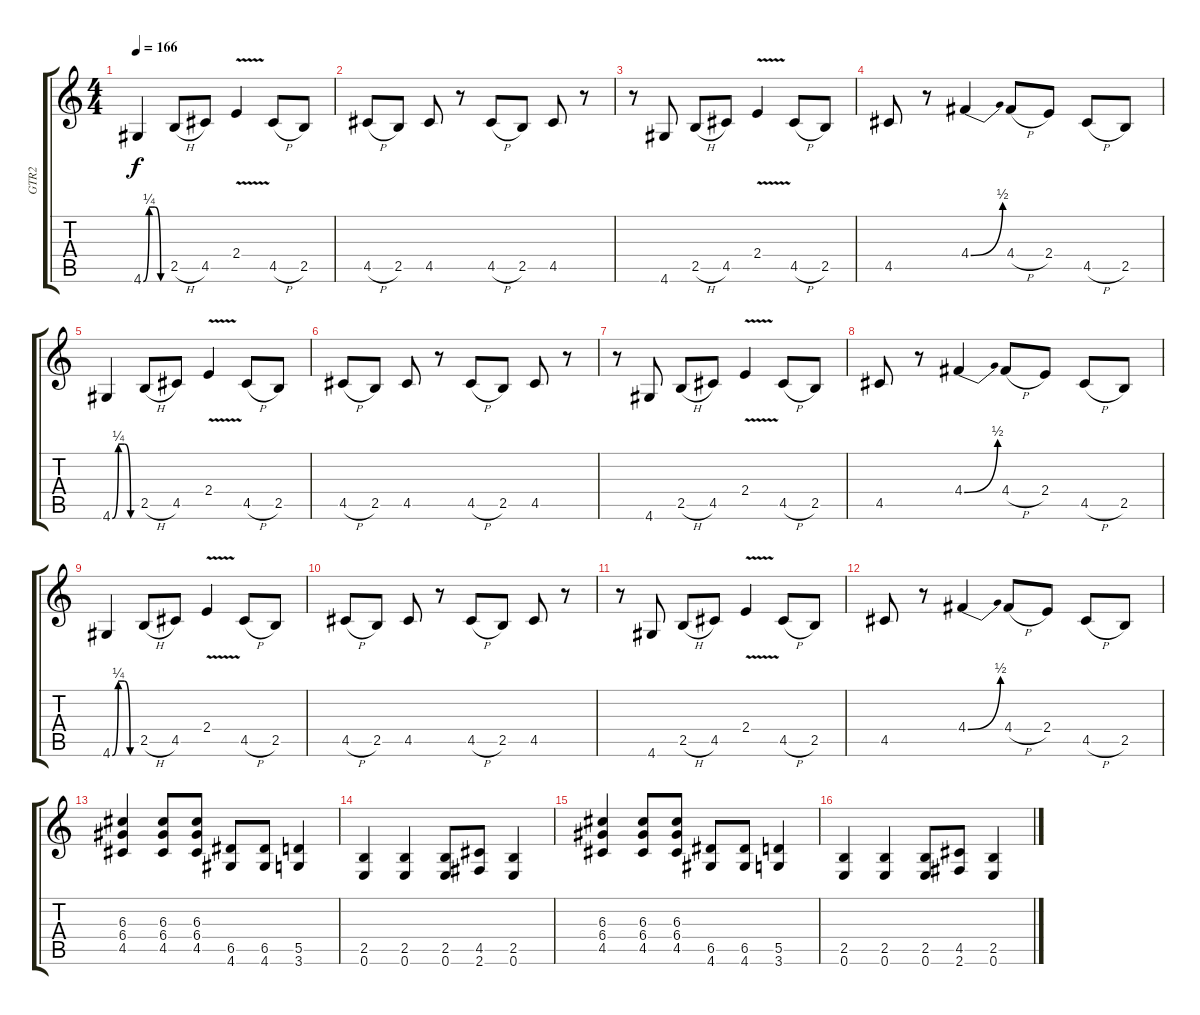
\track ("GTR2" "GTR2") {instrument overdrivenguitar}
\staff {score tabs}
\tuning (E4 B3 G3 D3 A2 E2) {hide}
\ts (4 4)
\tempo 166
\clef g2
\ks c
4.6{be (custom 0 0 15 1 30 1 45 0 60 0)}.4{dy f} 2.5{h}.8 4.5.8 2.4{v}.4 4.5{h}.8 2.5.8 |
4.5{h}.8 2.5.8 4.5.8 r.8 4.5{h}.8 2.5.8 4.5.8 r.8 |
r.8 4.6.8 2.5{h}.8 4.5.8 2.4{v}.4 4.5{h}.8 2.5.8 |
4.5.8 r.8 4.4{be (bend 0 0 60 2)}.4 4.4{h}.8 2.4.8 4.5{h}.8 2.5.8 |
4.6{be (custom 0 0 15 1 30 1 45 0 60 0)}.4 2.5{h}.8 4.5.8 2.4{v}.4 4.5{h}.8 2.5.8 |
4.5{h}.8 2.5.8 4.5.8 r.8 4.5{h}.8 2.5.8 4.5.8 r.8 |
r.8 4.6.8 2.5{h}.8 4.5.8 2.4{v}.4 4.5{h}.8 2.5.8 |
4.5.8 r.8 4.4{be (bend 0 0 60 2)}.4 4.4{h}.8 2.4.8 4.5{h}.8 2.5.8 |
4.6{be (custom 0 0 15 1 30 1 45 0 60 0)}.4 2.5{h}.8 4.5.8 2.4{v}.4 4.5{h}.8 2.5.8 |
4.5{h}.8 2.5.8 4.5.8 r.8 4.5{h}.8 2.5.8 4.5.8 r.8 |
r.8 4.6.8 2.5{h}.8 4.5.8 2.4{v}.4 4.5{h}.8 2.5.8 |
4.5.8 r.8 4.4{be (bend 0 0 60 2)}.4 4.4{h}.8 2.4.8 4.5{h}.8 2.5.8 |
(6.3 6.4 4.5).4 (6.3 6.4 4.5).8 (6.3 6.4 4.5).8 (6.5 4.6).8 (6.5 4.6).8 (5.5 3.6).4 |
(2.5 0.6).4 (2.5 0.6).4 (2.5 0.6).8 (4.5 2.6).8 (2.5 0.6).4 |
(6.3 6.4 4.5).4 (6.3 6.4 4.5).8 (6.3 6.4 4.5).8 (6.5 4.6).8 (6.5 4.6).8 (5.5 3.6).4 |
(2.5 0.6).4 (2.5 0.6).4 (2.5 0.6).8 (4.5 2.6).8 (2.5 0.6).4
